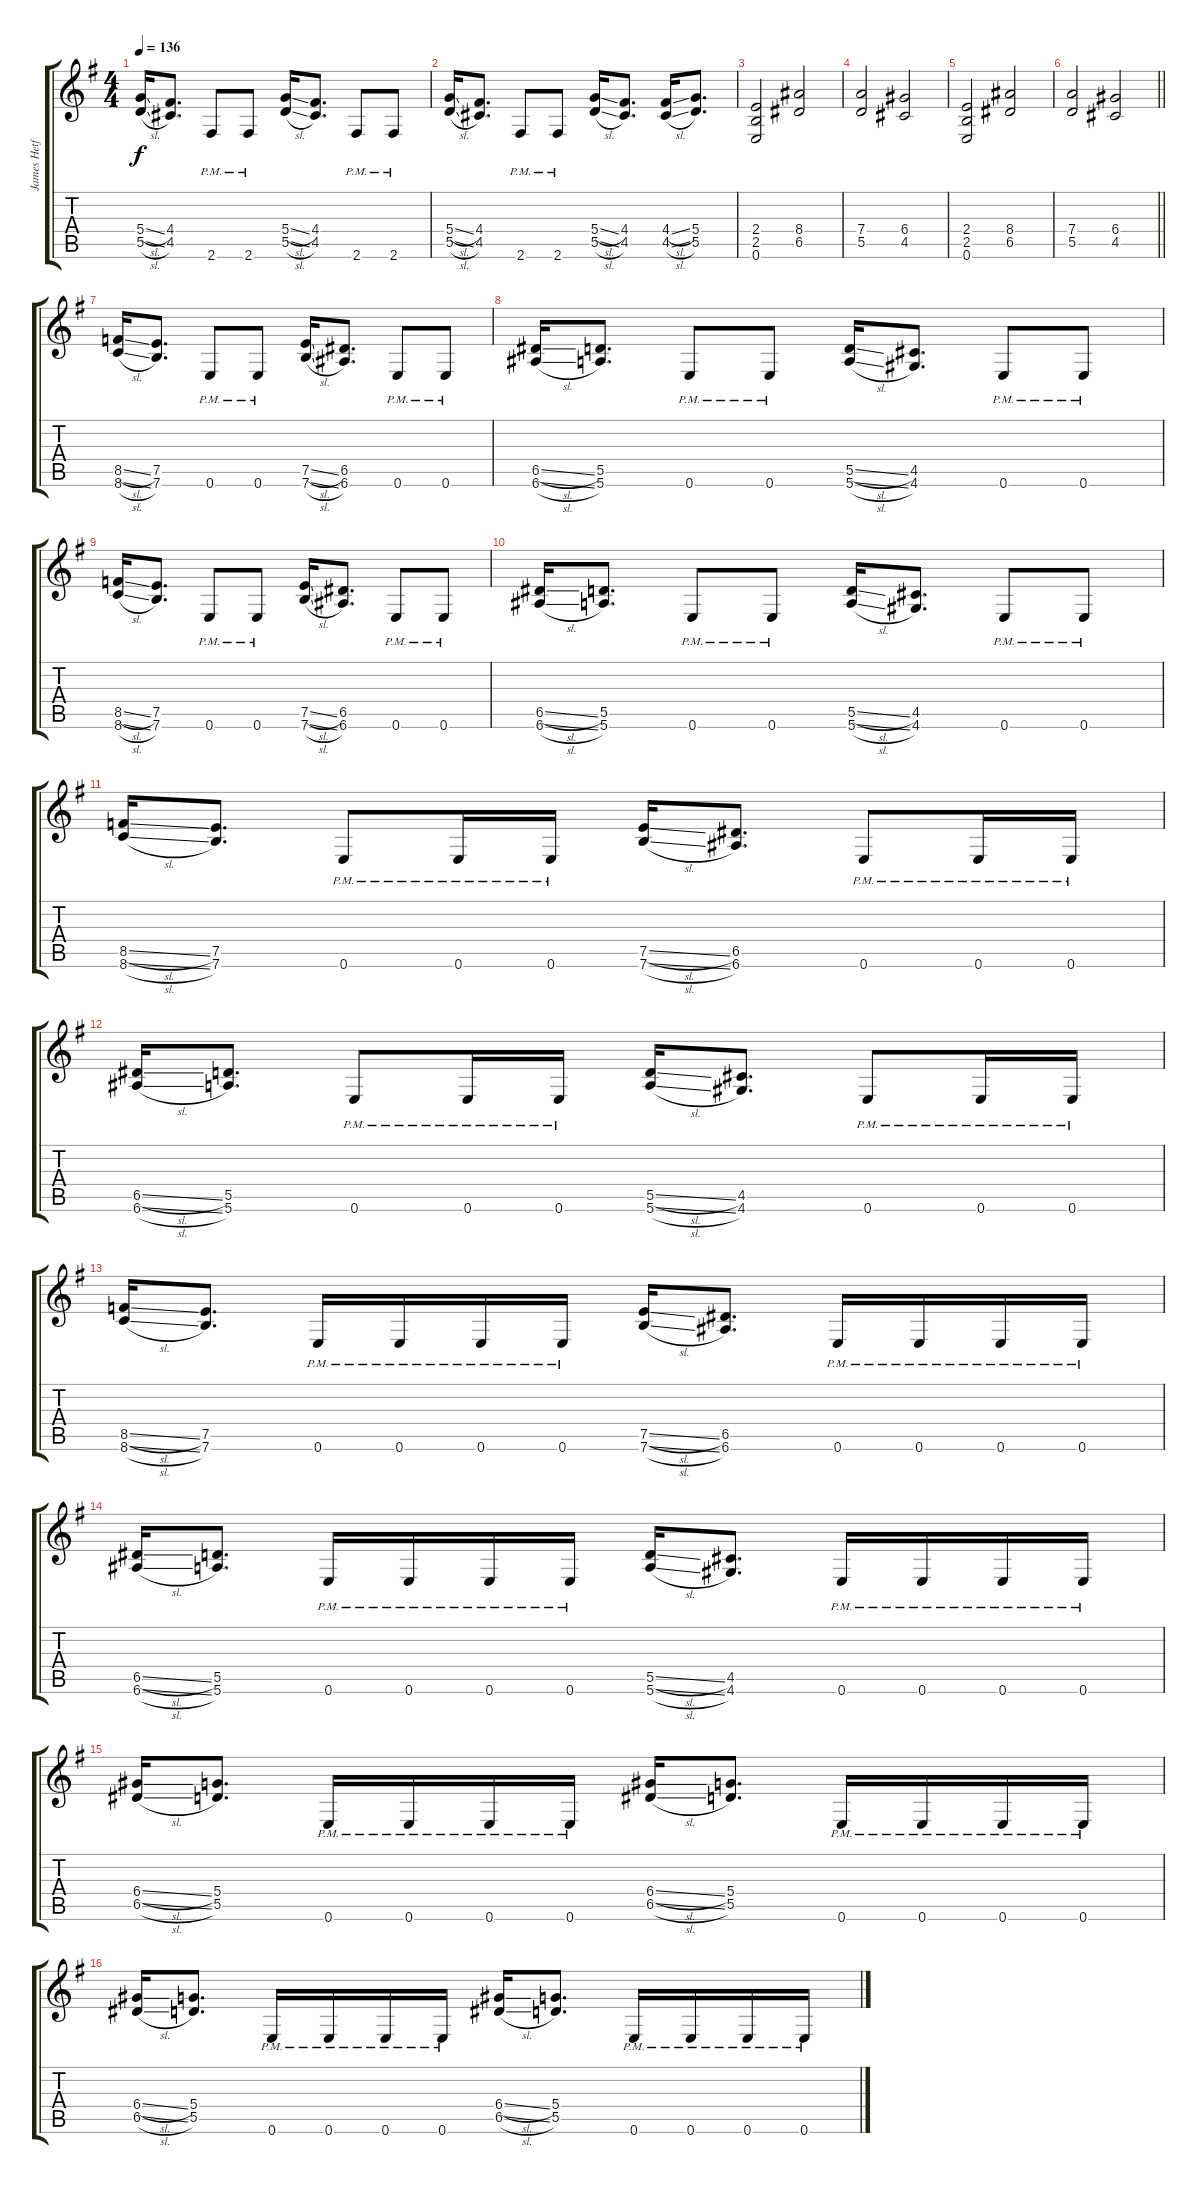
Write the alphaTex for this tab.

\track ("James Hetfield" "James Hetf") {instrument distortionguitar}
\staff {score tabs}
\tuning (E4 B3 G3 D3 A2 E2) {hide}
\ts (4 4)
\tempo 136
\clef g2
\ks eminor
(5.4{sl} 5.5{sl}).16{dy f} (4.4 4.5).8{d} 2.6{pm}.8 2.6{pm}.8 (5.4{sl} 5.5{sl}).16 (4.4 4.5).8{d} 2.6{pm}.8 2.6{pm}.8 |
(5.4{sl} 5.5{sl}).16 (4.4 4.5).8{d} 2.6{pm}.8 2.6{pm}.8 (5.4{sl} 5.5{sl}).16 (4.4 4.5).8{d} (4.4{sl} 4.5{sl}).16 (5.4 5.5).8{d} |
(2.4 2.5 0.6).2 (8.4 6.5).2 |
(7.4 5.5).2 (6.4 4.5).2 |
(2.4 2.5 0.6).2 (8.4 6.5).2 |
\barLineRight lightlight
(7.4 5.5).2 (6.4 4.5).2 |
(8.5{sl} 8.6{sl}).16 (7.5 7.6).8{d} 0.6{pm}.8 0.6{pm}.8 (7.5{sl} 7.6{sl}).16 (6.5 6.6).8{d} 0.6{pm}.8 0.6{pm}.8 |
(6.5{sl} 6.6{sl}).16 (5.5 5.6).8{d} 0.6{pm}.8 0.6{pm}.8 (5.5{sl} 5.6{sl}).16 (4.5 4.6).8{d} 0.6{pm}.8 0.6{pm}.8 |
(8.5{sl} 8.6{sl}).16 (7.5 7.6).8{d} 0.6{pm}.8 0.6{pm}.8 (7.5{sl} 7.6{sl}).16 (6.5 6.6).8{d} 0.6{pm}.8 0.6{pm}.8 |
(6.5{sl} 6.6{sl}).16 (5.5 5.6).8{d} 0.6{pm}.8 0.6{pm}.8 (5.5{sl} 5.6{sl}).16 (4.5 4.6).8{d} 0.6{pm}.8 0.6{pm}.8 |
(8.5{sl} 8.6{sl}).16 (7.5 7.6).8{d} 0.6{pm}.8 0.6{pm}.16 0.6{pm}.16 (7.5{sl} 7.6{sl}).16 (6.5 6.6).8{d} 0.6{pm}.8 0.6{pm}.16 0.6{pm}.16 |
(6.5{sl} 6.6{sl}).16 (5.5 5.6).8{d} 0.6{pm}.8 0.6{pm}.16 0.6{pm}.16 (5.5{sl} 5.6{sl}).16 (4.5 4.6).8{d} 0.6{pm}.8 0.6{pm}.16 0.6{pm}.16 |
(8.5{sl} 8.6{sl}).16 (7.5 7.6).8{d} 0.6{pm}.16 0.6{pm}.16 0.6{pm}.16 0.6{pm}.16 (7.5{sl} 7.6{sl}).16 (6.5 6.6).8{d} 0.6{pm}.16 0.6{pm}.16 0.6{pm}.16 0.6{pm}.16 |
(6.5{sl} 6.6{sl}).16 (5.5 5.6).8{d} 0.6{pm}.16 0.6{pm}.16 0.6{pm}.16 0.6{pm}.16 (5.5{sl} 5.6{sl}).16 (4.5 4.6).8{d} 0.6{pm}.16 0.6{pm}.16 0.6{pm}.16 0.6{pm}.16 |
(6.4{sl} 6.5{sl}).16 (5.4 5.5).8{d} 0.6{pm}.16 0.6{pm}.16 0.6{pm}.16 0.6{pm}.16 (6.4{sl} 6.5{sl}).16 (5.4 5.5).8{d} 0.6{pm}.16 0.6{pm}.16 0.6{pm}.16 0.6{pm}.16 |
(6.4{sl} 6.5{sl}).16 (5.4 5.5).8{d} 0.6{pm}.16 0.6{pm}.16 0.6{pm}.16 0.6{pm}.16 (6.4{sl} 6.5{sl}).16 (5.4 5.5).8{d} 0.6{pm}.16 0.6{pm}.16 0.6{pm}.16 0.6{pm}.16
